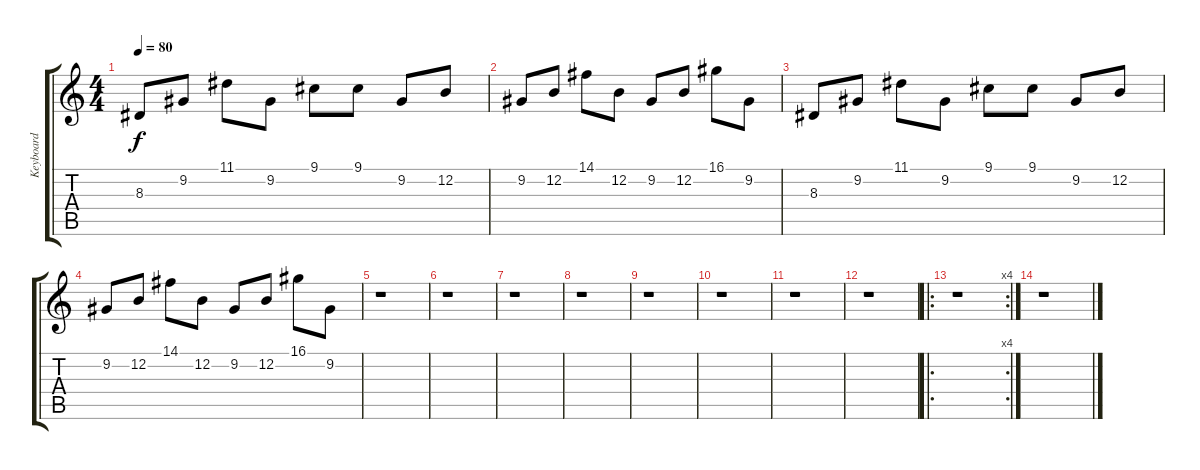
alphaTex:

\track ("Keyboard " "Keyboard ") {instrument glockenspiel}
\staff {score tabs}
\tuning (E4 B3 G3 D3 A2 E2) {hide}
\ts (4 4)
\tempo 80
\clef g2
\ks c
8.3.8{dy f} 9.2.8 11.1.8 9.2.8 9.1.8 9.1.8 9.2.8 12.2.8 |
9.2.8 12.2.8 14.1.8 12.2.8 9.2.8 12.2.8 16.1.8 9.2.8 |
8.3.8 9.2.8 11.1.8 9.2.8 9.1.8 9.1.8 9.2.8 12.2.8 |
9.2.8 12.2.8 14.1.8 12.2.8 9.2.8 12.2.8 16.1.8 9.2.8 |
r.1 |
r.1 |
r.1 |
r.1 |
r.1 |
r.1 |
r.1 |
r.1 |
\ro
\rc 4
r.1 |
r.1
